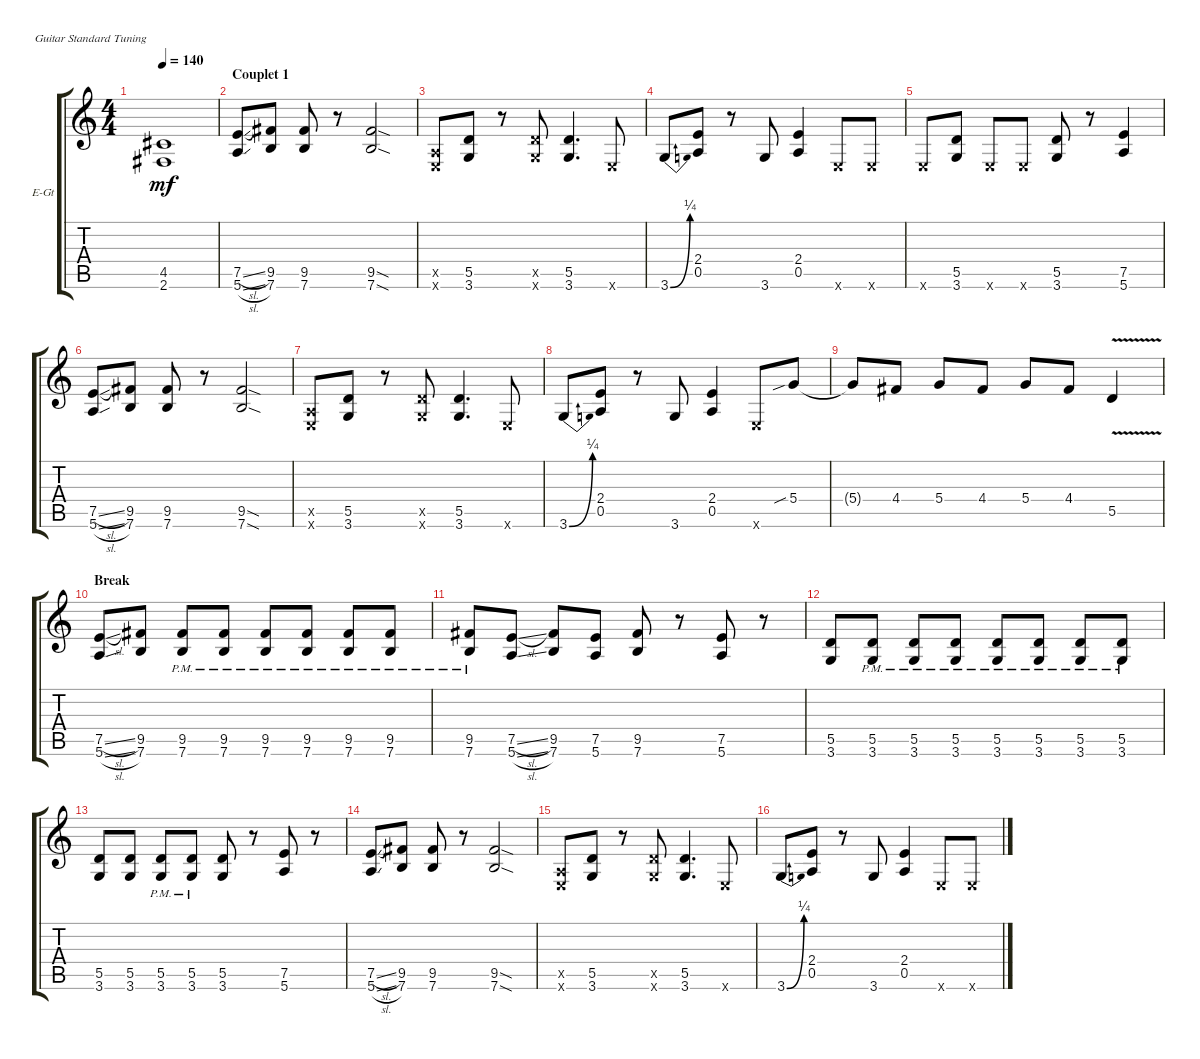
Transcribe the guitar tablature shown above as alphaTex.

\bracketExtendMode groupsimilarinstruments
\firstSystemTrackNameOrientation horizontal
\otherSystemsTrackNameOrientation horizontal
\track ("Electric Guitar 1" "E-Gt") {instrument distortionguitar}
\staff {score tabs}
\tuning (E4 B3 G3 D3 A2 E2)
\ts (4 4)
\tempo 140
\clef g2
\ks c
(2.6{t} 4.5{t}).1{dy mf} |
\section ("" "Couplet 1")
(5.6{sl} 7.5{sl}).8 (7.6 9.5).8 (7.6 9.5).8 r.8 (9.5{sod} 7.6{sod}).2 |
(0.5{x} 0.6{x}).8 (3.6 5.5).8 r.8 (3.6{x} 5.5{x}).8 (3.6 5.5).4{d} 0.6{x}.8 |
3.6{be (bend 0 0 21.599999999999998 1)}.8 (0.5 2.4).8 r.8 3.6.8 (0.5 2.4).4 0.6{x}.8 0.6{x}.8 |
0.6{x}.8 (3.6 5.5).8 0.6{x}.8 0.6{x}.8 (3.6 5.5).8 r.8 (5.6 7.5).4 |
(5.6{sl} 7.5{sl}).8 (7.6 9.5).8 (7.6 9.5).8 r.8 (9.5{sod} 7.6{sod}).2 |
(0.5{x} 0.6{x}).8 (3.6 5.5).8 r.8 (3.6{x} 5.5{x}).8 (3.6 5.5).4{d} 0.6{x}.8 |
3.6{be (bend 0 0 21.599999999999998 1)}.8 (0.5 2.4).8 r.8 3.6.8 (0.5 2.4).4 0.6{x}.8 5.4{sib}.8 |
5.4{t}.8 4.4.8 5.4.8 4.4.8 5.4.8 4.4.8 5.5{v}.4 |
\section ("" "Break")
(5.6{sl} 7.5{sl}).8 (9.5 7.6).8 (7.6{pm} 9.5{pm}).8 (7.6{pm} 9.5{pm}).8 (7.6{pm} 9.5{pm}).8 (7.6{pm} 9.5{pm}).8 (7.6{pm} 9.5{pm}).8 (7.6{pm} 9.5{pm}).8 |
(7.6{pm} 9.5{pm}).8 (5.6{sl} 7.5{sl}).8 (7.6 9.5).8 (5.6 7.5).8 (7.6 9.5).8 r.8 (5.6 7.5).8 r.8 |
(3.6 5.5).8 (5.5{pm} 3.6{pm}).8 (3.6{pm} 5.5{pm}).8 (3.6{pm} 5.5{pm}).8 (3.6{pm} 5.5{pm}).8 (3.6{pm} 5.5{pm}).8 (3.6{pm} 5.5{pm}).8 (3.6{pm} 5.5{pm}).8 |
(5.5 3.6).8 (5.5 3.6).8 (3.6{pm} 5.5{pm}).8 (3.6{pm} 5.5{pm}).8 (3.6 5.5).8 r.8 (5.6 7.5).8 r.8 |
(5.6{sl} 7.5{sl}).8 (7.6 9.5).8 (7.6 9.5).8 r.8 (9.5{sod} 7.6{sod}).2 |
(0.5{x} 0.6{x}).8 (3.6 5.5).8 r.8 (3.6{x} 5.5{x}).8 (3.6 5.5).4{d} 0.6{x}.8 |
3.6{be (bend 0 0 21.599999999999998 1)}.8 (0.5 2.4).8 r.8 3.6.8 (0.5 2.4).4 0.6{x}.8 0.6{x}.8
